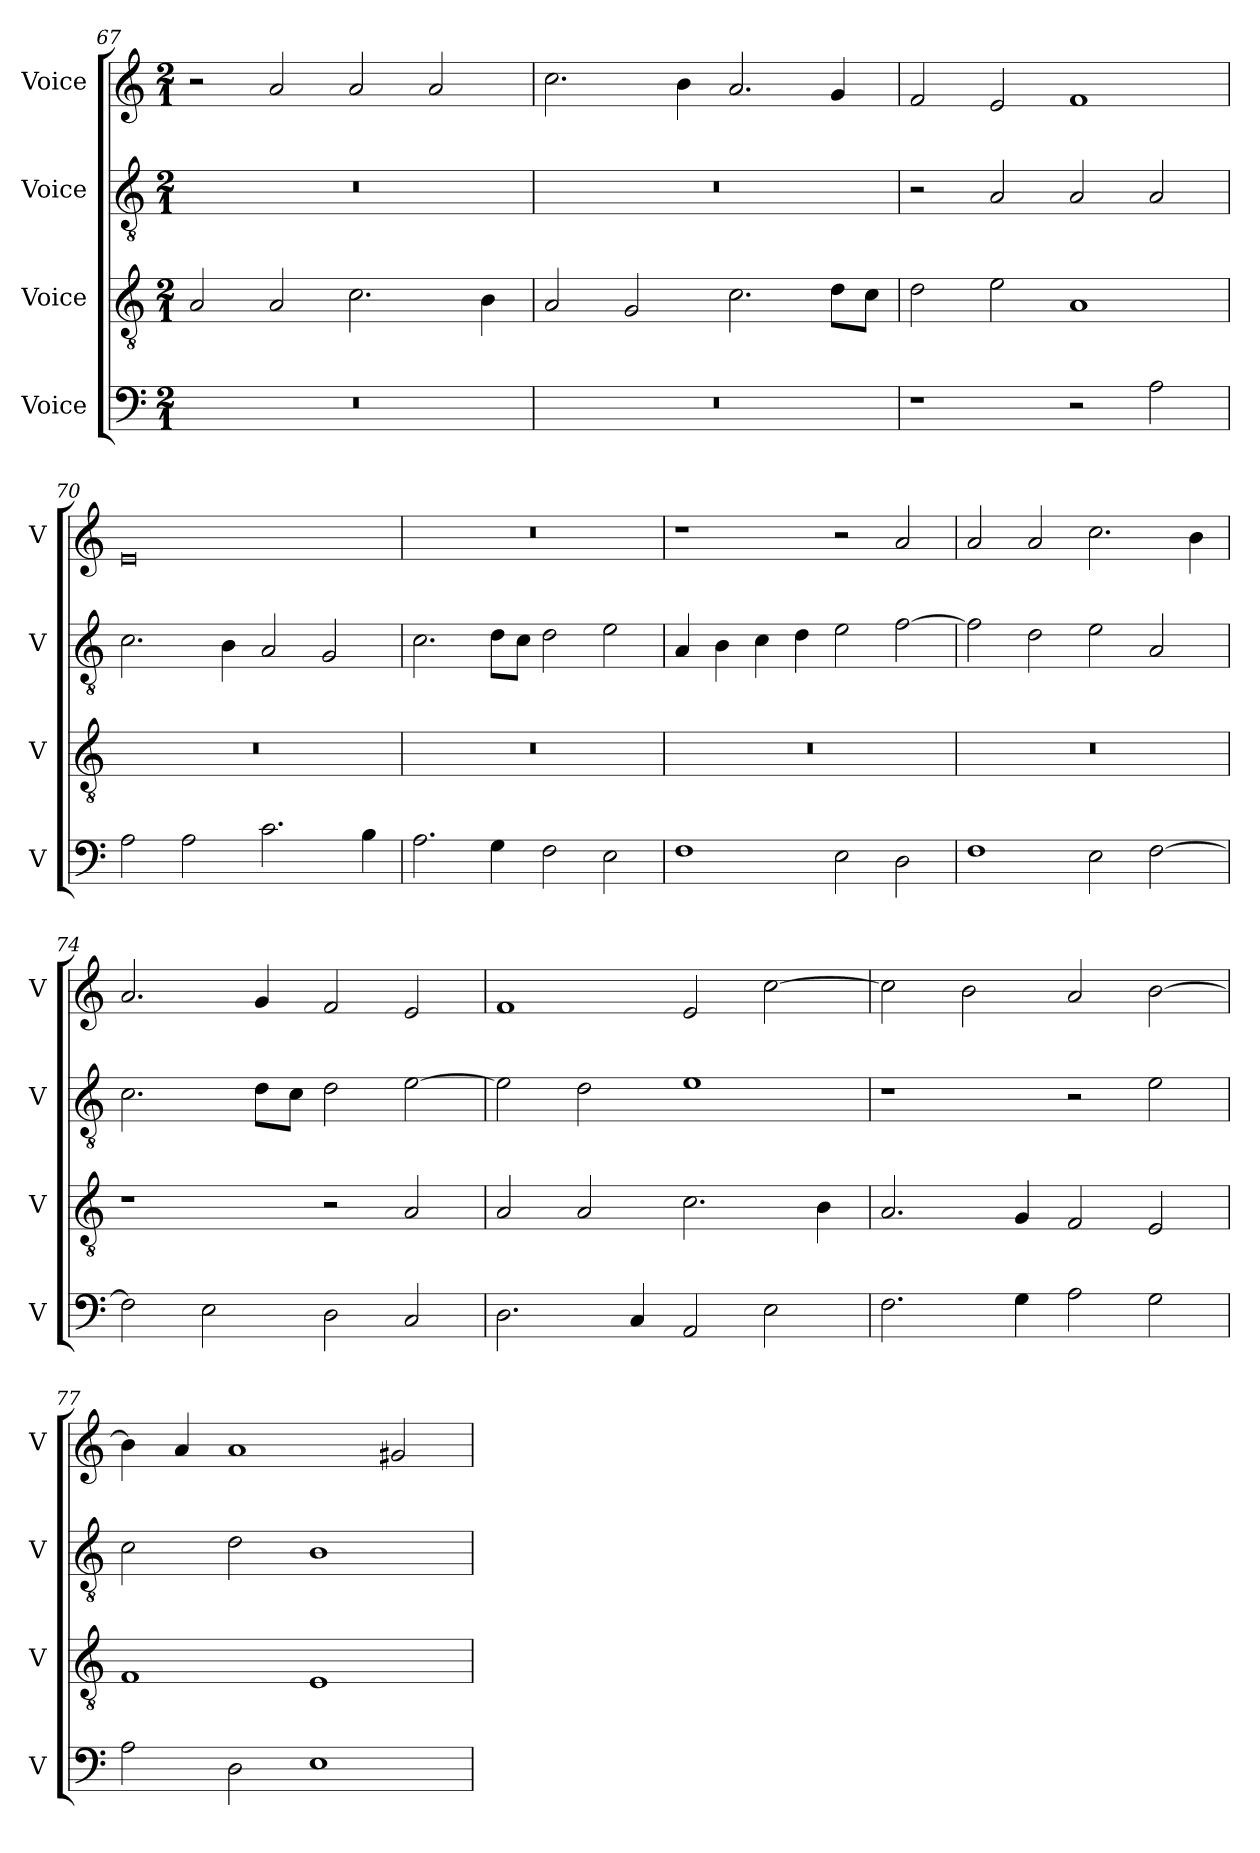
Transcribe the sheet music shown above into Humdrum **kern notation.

**kern	**kern	**kern	**kern
*part4	*part3	*part2	*part1
*staff4	*staff3	*staff2	*staff1
*I"Voice	*I"Voice	*I"Voice	*I"Voice
*I'V	*I'V	*I'V	*I'V
*clefF4	*clefGv2	*clefGv2	*clefG2
*k[]	*k[]	*k[]	*k[]
*M2/1	*M2/1	*M2/1	*M2/1
=67	=67	=67	=67
0r	2A/	0r	2r
.	2A/	.	2a/
.	2.c\	.	2a/
.	.	.	2a/
.	4B\	.	.
!!LO:LB:g=z
=68	=68	=68	=68
0r	2A/	0r	2.cc\
.	2G/	.	.
.	.	.	4b\
.	2.c\	.	2.a/
.	8d\L	.	4g/
.	8c\J	.	.
=69	=69	=69	=69
1r	2d\	2r	2f/
.	2e\	2A/	2e/
2r	1A	2A/	1f
2A\	.	2A/	.
=70	=70	=70	=70
2A\	0r	2.c\	0e
2A\	.	.	.
.	.	4B\	.
2.c\	.	2A/	.
.	.	2G/	.
4B\	.	.	.
=71	=71	=71	=71
2.A\	0r	2.c\	0r
4G\	.	8d\L	.
.	.	8c\J	.
2F\	.	2d\	.
2E\	.	2e\	.
!!LO:PB:g=z
=72	=72	=72	=72
1F	0r	4A/	1r
.	.	4B\	.
.	.	4c\	.
.	.	4d\	.
2E\	.	2e\	2r
2D\	.	[2f\	2a/
=73	=73	=73	=73
1F	0r	2f\]	2a/
.	.	2d\	2a/
2E\	.	2e\	2.cc\
[2F\	.	2A/	.
.	.	.	4b\
=74	=74	=74	=74
2F\]	1r	2.c\	2.a/
2E\	.	.	.
.	.	8d\L	4g/
.	.	8c\J	.
2D\	2r	2d\	2f/
2C/	2A/	[2e\	2e/
!!LO:LB:g=z
=75	=75	=75	=75
2.D\	2A/	2e\]	1f
.	2A/	2d\	.
4C/	.	.	.
2AA/	2.c\	1e	2e/
2E\	.	.	[2cc\
.	4B\	.	.
=76	=76	=76	=76
2.F\	2.A/	1r	2cc\]
.	.	.	2b\
4G\	4G/	.	.
2A\	2F/	2r	2a/
2G\	2E/	2e\	[2b\
=77	=77	=77	=77
2A\	1F	2c\	4b\]
.	.	.	4a/
2D\	.	2d\	1a
1E	1E	1B	.
.	.	.	2g#X/
=	=	=	=
*-	*-	*-	*-
